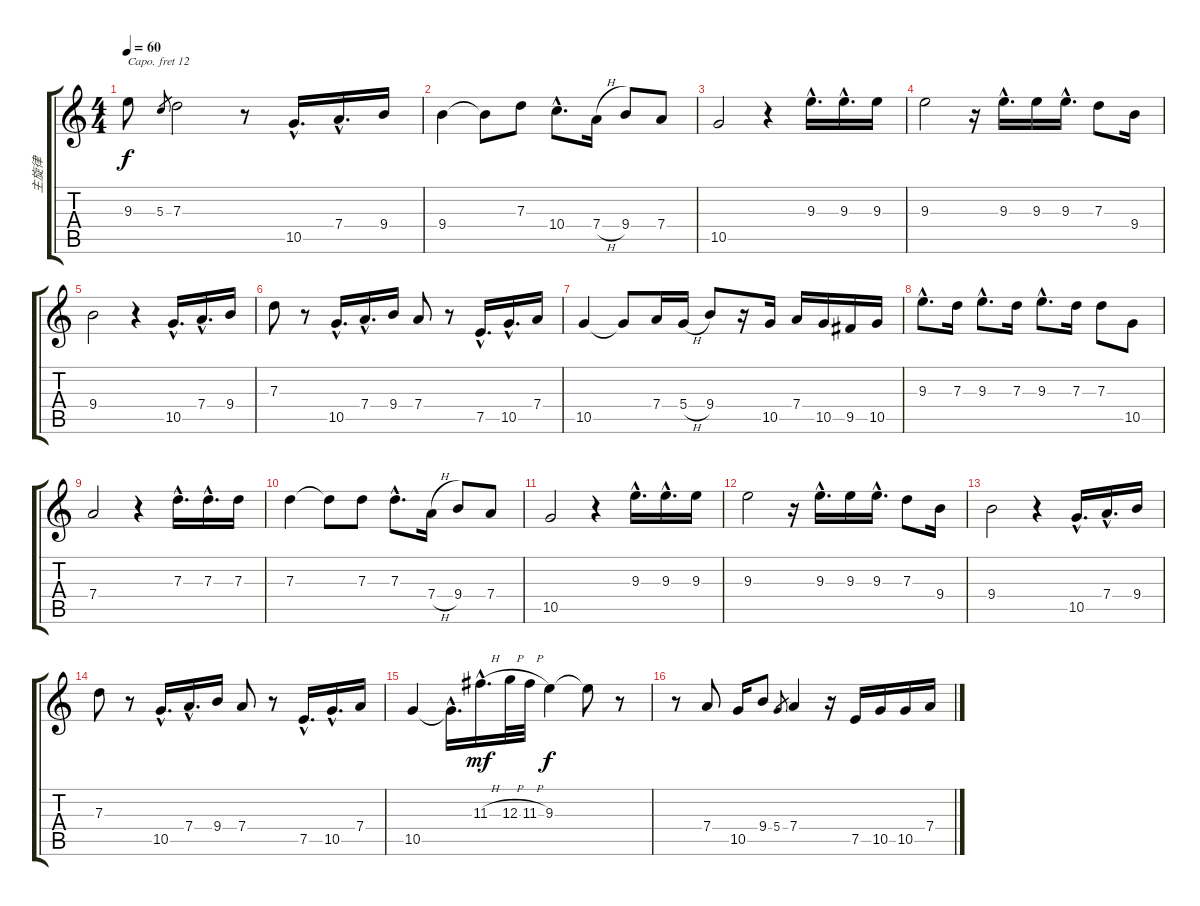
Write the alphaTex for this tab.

\track ("主旋律" "主旋律") {instrument sopranosax}
\staff {score tabs}
\capo 12
\tuning (E4 B3 G3 D3 A2 E2) {hide}
\ts (4 4)
\tempo 60
\clef g2
\ks c
9.3.8{dy f} 5.3.8{gr} 7.3.2 r.8 10.5{hac}.16{d} 7.4{hac}.16{d} 9.4.16 |
9.4.4 9.4{t}.8 7.3.8 10.4{hac}.8{d} 7.4{h}.16 9.4.8 7.4.8 |
10.5.2 r.4 9.3{hac}.16{d} 9.3{hac}.16{d} 9.3.16 |
9.3.2 r.16 9.3{hac}.16{d} 9.3.16 9.3{hac}.16{d} 7.3.8 9.4.16 |
9.4.2 r.4 10.5{hac}.16{d} 7.4{hac}.16{d} 9.4.16 |
7.3.8 r.8 10.5{hac}.16{d} 7.4{hac}.16{d} 9.4.16 7.4.8 r.8 7.5{hac}.16{d} 10.5{hac}.16{d} 7.4.16 |
10.5.4 10.5{t}.8 7.4.16 5.4{h}.16 9.4.8 r.16 10.5.16 7.4.16 10.5.16 9.5.16 10.5.16 |
9.3{hac}.8{d} 7.3.16 9.3{hac}.8{d} 7.3.16 9.3{hac}.8{d} 7.3.16 7.3.8 10.5.8 |
7.4.2 r.4 7.3{hac}.16{d} 7.3{hac}.16{d} 7.3.16 |
7.3.4 7.3{t}.8 7.3.8 7.3{hac}.8{d} 7.4{h}.16 9.4.8 7.4.8 |
10.5.2 r.4 9.3{hac}.16{d} 9.3{hac}.16{d} 9.3.16 |
9.3.2 r.16 9.3{hac}.16{d} 9.3.16 9.3{hac}.16{d} 7.3.8 9.4.16 |
9.4.2 r.4 10.5{hac}.16{d} 7.4{hac}.16{d} 9.4.16 |
7.3.8 r.8 10.5{hac}.16{d} 7.4{hac}.16{d} 9.4.16 7.4.8 r.8 7.5{hac}.16{d} 10.5{hac}.16{d} 7.4.16 |
10.5.4 10.5{hac t}.16{d} 11.3{h hac}.16{d dy mf} 12.3{h}.32 11.3{h}.32 9.3.4{dy f} 9.3{t}.8 r.8 |
r.8 7.4.8 10.5.16 9.4.8 5.4.8{gr} 7.4.4 r.16 7.5.16 10.5.16 10.5.16 7.4.16
